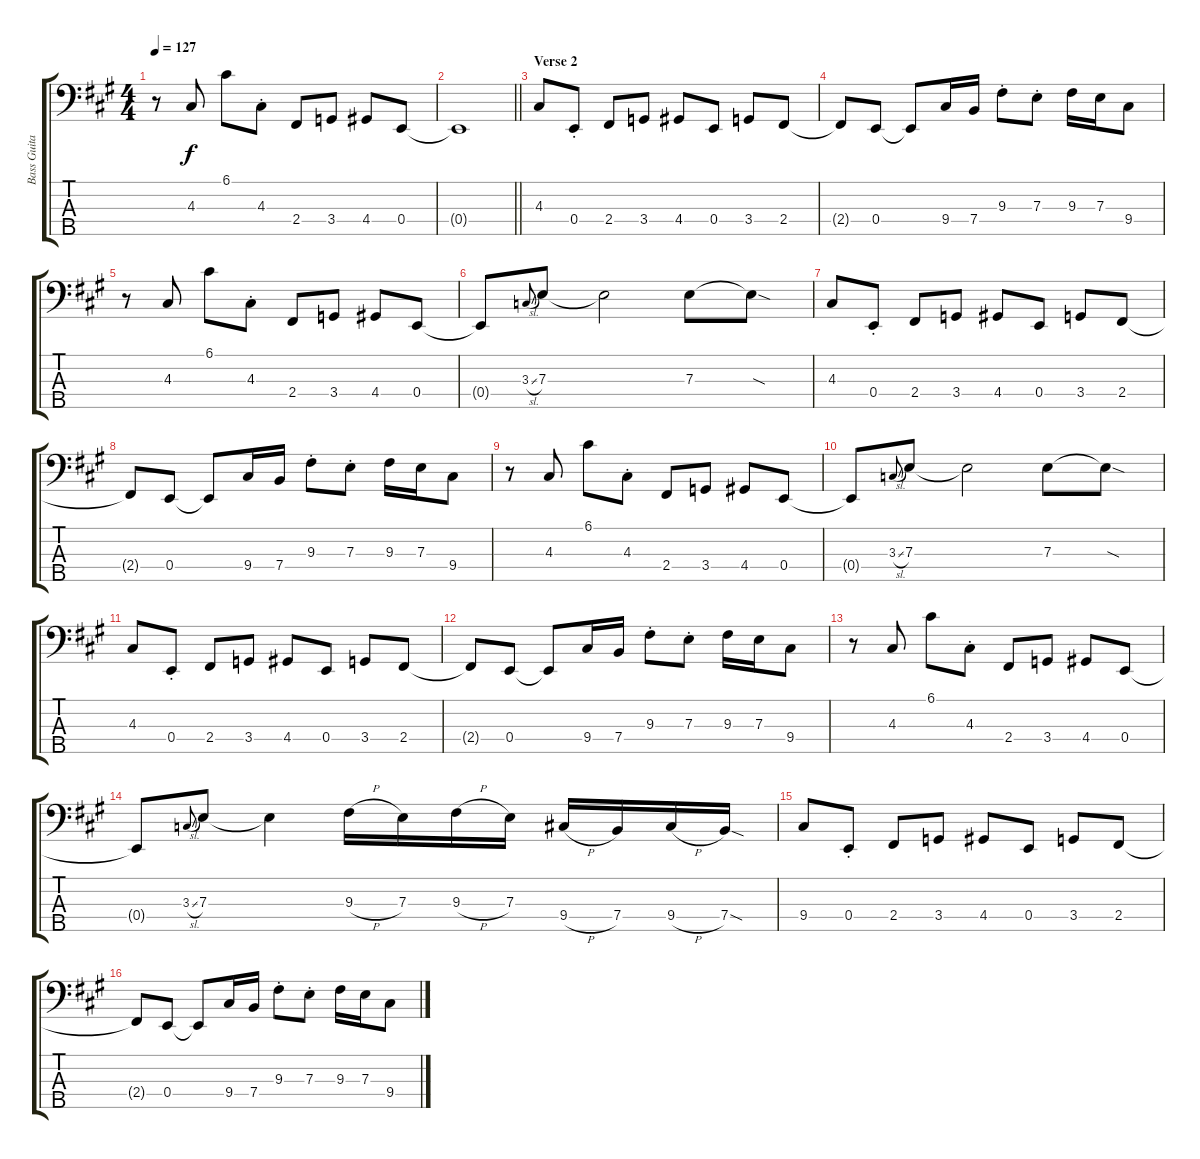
\track ("Bass Guitar" "Bass Guita") {instrument electricbassfinger}
\staff {score tabs}
\tuning (G2 D2 A1 E1 B0) {hide}
\ts (4 4)
\tempo 127
\clef f4
\ks a
r.8{dy f} 4.3.8 6.1.8 4.3{st}.8 2.4.8 3.4.8 4.4.8 0.4.8 |
\barLineRight lightlight
0.4{t}.1 |
\section ("" "Verse 2")
4.3.8 0.4{st}.8 2.4.8 3.4.8 4.4.8 0.4.8 3.4.8 2.4.8 |
2.4{t}.8 0.4.8 0.4{t}.8 9.4.16 7.4.16 9.3{st}.8 7.3{st}.8 9.3.16 7.3.16 9.4.8 |
r.8 4.3.8 6.1.8 4.3{st}.8 2.4.8 3.4.8 4.4.8 0.4.8 |
0.4{t}.8 3.3{sl}.8{gr onbeat} 7.3.8 7.3{t}.2 7.3.8 7.3{sod t}.8 |
4.3.8 0.4{st}.8 2.4.8 3.4.8 4.4.8 0.4.8 3.4.8 2.4.8 |
2.4{t}.8 0.4.8 0.4{t}.8 9.4.16 7.4.16 9.3{st}.8 7.3{st}.8 9.3.16 7.3.16 9.4.8 |
r.8 4.3.8 6.1.8 4.3{st}.8 2.4.8 3.4.8 4.4.8 0.4.8 |
0.4{t}.8 3.3{sl}.8{gr onbeat} 7.3.8 7.3{t}.2 7.3.8 7.3{sod t}.8 |
4.3.8 0.4{st}.8 2.4.8 3.4.8 4.4.8 0.4.8 3.4.8 2.4.8 |
2.4{t}.8 0.4.8 0.4{t}.8 9.4.16 7.4.16 9.3{st}.8 7.3{st}.8 9.3.16 7.3.16 9.4.8 |
r.8 4.3.8 6.1.8 4.3{st}.8 2.4.8 3.4.8 4.4.8 0.4.8 |
0.4{t}.8 3.3{sl}.8{gr onbeat} 7.3.8 7.3{t}.4 9.3{h}.16 7.3.16 9.3{h}.16 7.3.16 9.4{h}.16 7.4.16 9.4{h}.16 7.4{sod}.16 |
9.4.8 0.4{st}.8 2.4.8 3.4.8 4.4.8 0.4.8 3.4.8 2.4.8 |
2.4{t}.8 0.4.8 0.4{t}.8 9.4.16 7.4.16 9.3{st}.8 7.3{st}.8 9.3.16 7.3.16 9.4.8
